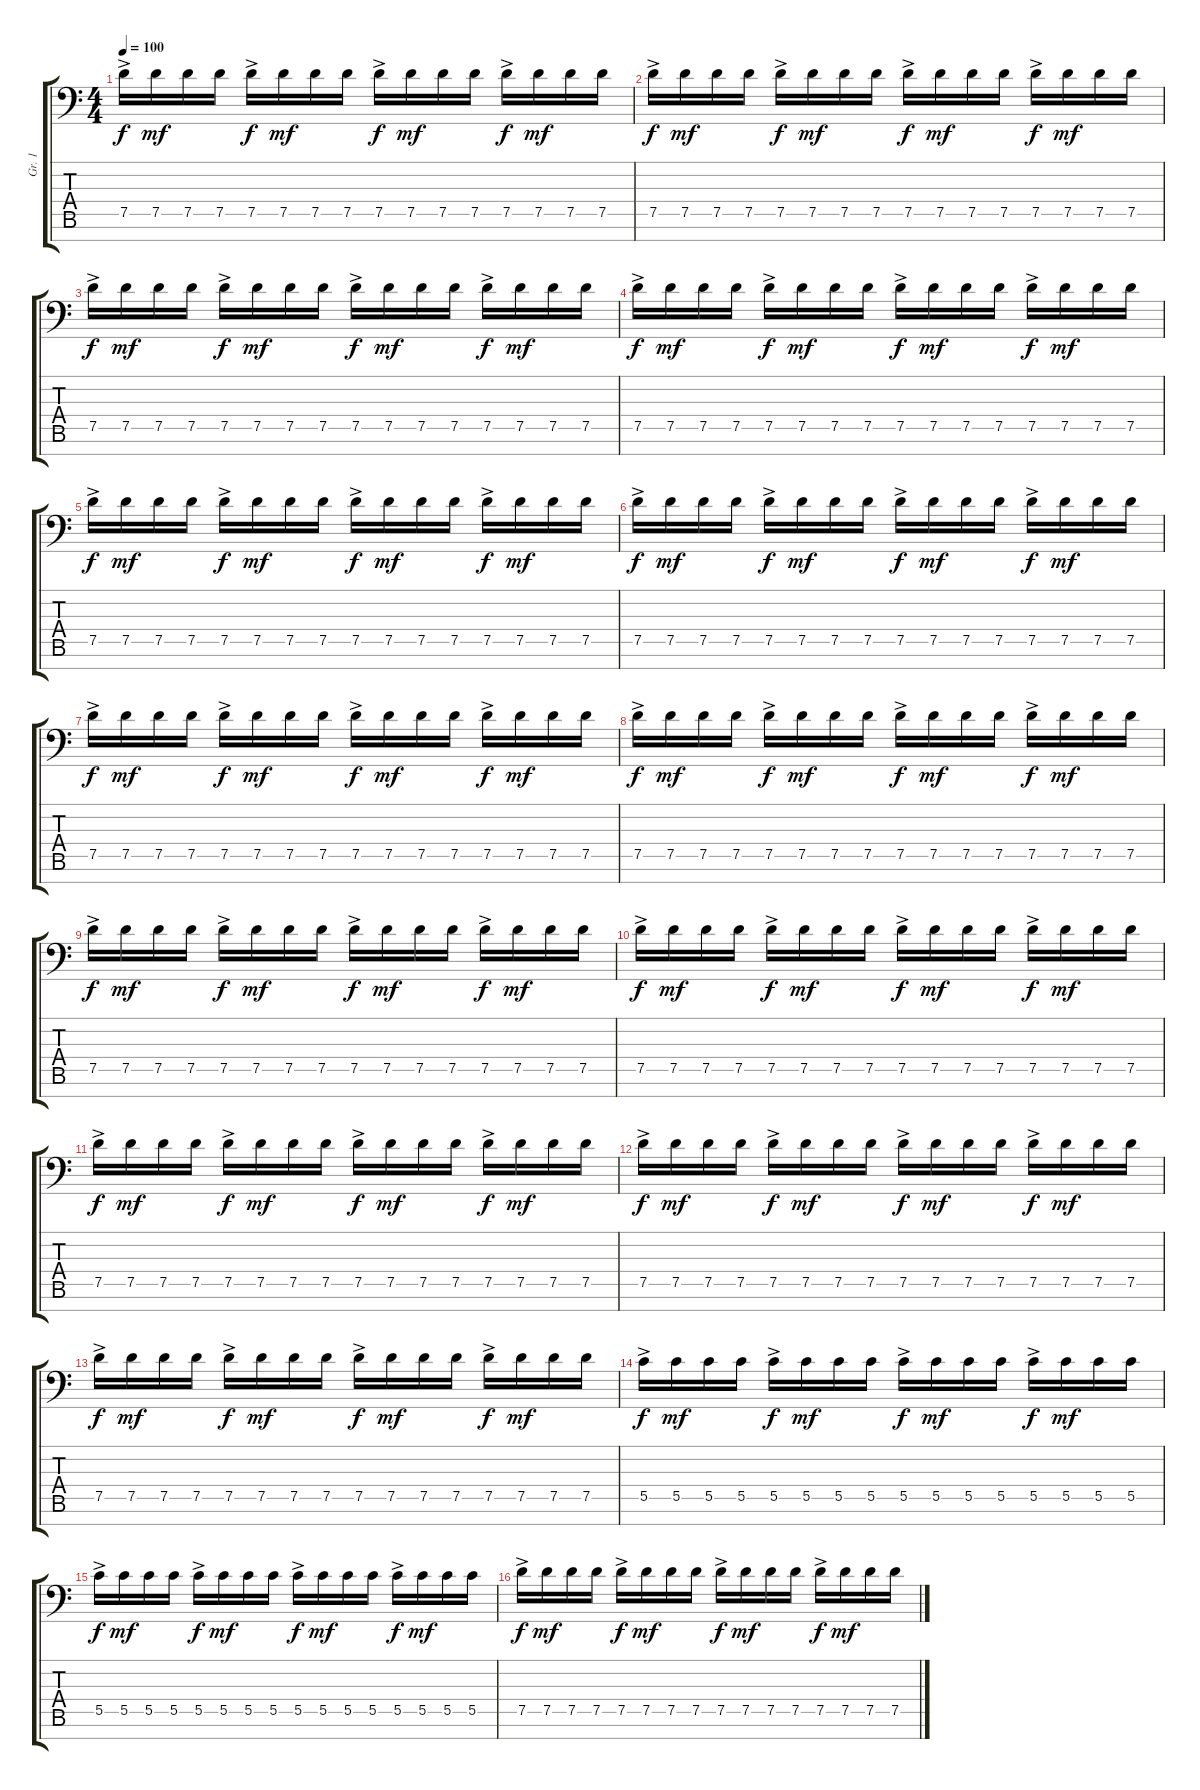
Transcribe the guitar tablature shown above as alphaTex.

\track ("Gr. 1" "Gr. 1") {instrument electricguitarmuted}
\staff {score tabs}
\tuning (D4 A3 F3 C3 G2 D2 A1) {hide}
\ts (4 4)
\tempo 100
\clef f4
\ks c
7.5{ac}.16{dy f} 7.5.16{dy mf} 7.5.16 7.5.16 7.5{ac}.16{dy f} 7.5.16{dy mf} 7.5.16 7.5.16 7.5{ac}.16{dy f} 7.5.16{dy mf} 7.5.16 7.5.16 7.5{ac}.16{dy f} 7.5.16{dy mf} 7.5.16 7.5.16 |
7.5{ac}.16{dy f} 7.5.16{dy mf} 7.5.16 7.5.16 7.5{ac}.16{dy f} 7.5.16{dy mf} 7.5.16 7.5.16 7.5{ac}.16{dy f} 7.5.16{dy mf} 7.5.16 7.5.16 7.5{ac}.16{dy f} 7.5.16{dy mf} 7.5.16 7.5.16 |
7.5{ac}.16{dy f} 7.5.16{dy mf} 7.5.16 7.5.16 7.5{ac}.16{dy f} 7.5.16{dy mf} 7.5.16 7.5.16 7.5{ac}.16{dy f} 7.5.16{dy mf} 7.5.16 7.5.16 7.5{ac}.16{dy f} 7.5.16{dy mf} 7.5.16 7.5.16 |
7.5{ac}.16{dy f} 7.5.16{dy mf} 7.5.16 7.5.16 7.5{ac}.16{dy f} 7.5.16{dy mf} 7.5.16 7.5.16 7.5{ac}.16{dy f} 7.5.16{dy mf} 7.5.16 7.5.16 7.5{ac}.16{dy f} 7.5.16{dy mf} 7.5.16 7.5.16 |
7.5{ac}.16{dy f} 7.5.16{dy mf} 7.5.16 7.5.16 7.5{ac}.16{dy f} 7.5.16{dy mf} 7.5.16 7.5.16 7.5{ac}.16{dy f} 7.5.16{dy mf} 7.5.16 7.5.16 7.5{ac}.16{dy f} 7.5.16{dy mf} 7.5.16 7.5.16 |
7.5{ac}.16{dy f} 7.5.16{dy mf} 7.5.16 7.5.16 7.5{ac}.16{dy f} 7.5.16{dy mf} 7.5.16 7.5.16 7.5{ac}.16{dy f} 7.5.16{dy mf} 7.5.16 7.5.16 7.5{ac}.16{dy f} 7.5.16{dy mf} 7.5.16 7.5.16 |
7.5{ac}.16{dy f} 7.5.16{dy mf} 7.5.16 7.5.16 7.5{ac}.16{dy f} 7.5.16{dy mf} 7.5.16 7.5.16 7.5{ac}.16{dy f} 7.5.16{dy mf} 7.5.16 7.5.16 7.5{ac}.16{dy f} 7.5.16{dy mf} 7.5.16 7.5.16 |
7.5{ac}.16{dy f} 7.5.16{dy mf} 7.5.16 7.5.16 7.5{ac}.16{dy f} 7.5.16{dy mf} 7.5.16 7.5.16 7.5{ac}.16{dy f} 7.5.16{dy mf} 7.5.16 7.5.16 7.5{ac}.16{dy f} 7.5.16{dy mf} 7.5.16 7.5.16 |
7.5{ac}.16{dy f} 7.5.16{dy mf} 7.5.16 7.5.16 7.5{ac}.16{dy f} 7.5.16{dy mf} 7.5.16 7.5.16 7.5{ac}.16{dy f} 7.5.16{dy mf} 7.5.16 7.5.16 7.5{ac}.16{dy f} 7.5.16{dy mf} 7.5.16 7.5.16 |
7.5{ac}.16{dy f} 7.5.16{dy mf} 7.5.16 7.5.16 7.5{ac}.16{dy f} 7.5.16{dy mf} 7.5.16 7.5.16 7.5{ac}.16{dy f} 7.5.16{dy mf} 7.5.16 7.5.16 7.5{ac}.16{dy f} 7.5.16{dy mf} 7.5.16 7.5.16 |
7.5{ac}.16{dy f} 7.5.16{dy mf} 7.5.16 7.5.16 7.5{ac}.16{dy f} 7.5.16{dy mf} 7.5.16 7.5.16 7.5{ac}.16{dy f} 7.5.16{dy mf} 7.5.16 7.5.16 7.5{ac}.16{dy f} 7.5.16{dy mf} 7.5.16 7.5.16 |
7.5{ac}.16{dy f} 7.5.16{dy mf} 7.5.16 7.5.16 7.5{ac}.16{dy f} 7.5.16{dy mf} 7.5.16 7.5.16 7.5{ac}.16{dy f} 7.5.16{dy mf} 7.5.16 7.5.16 7.5{ac}.16{dy f} 7.5.16{dy mf} 7.5.16 7.5.16 |
7.5{ac}.16{dy f} 7.5.16{dy mf} 7.5.16 7.5.16 7.5{ac}.16{dy f} 7.5.16{dy mf} 7.5.16 7.5.16 7.5{ac}.16{dy f} 7.5.16{dy mf} 7.5.16 7.5.16 7.5{ac}.16{dy f} 7.5.16{dy mf} 7.5.16 7.5.16 |
5.5{ac}.16{dy f} 5.5.16{dy mf} 5.5.16 5.5.16 5.5{ac}.16{dy f} 5.5.16{dy mf} 5.5.16 5.5.16 5.5{ac}.16{dy f} 5.5.16{dy mf} 5.5.16 5.5.16 5.5{ac}.16{dy f} 5.5.16{dy mf} 5.5.16 5.5.16 |
5.5{ac}.16{dy f} 5.5.16{dy mf} 5.5.16 5.5.16 5.5{ac}.16{dy f} 5.5.16{dy mf} 5.5.16 5.5.16 5.5{ac}.16{dy f} 5.5.16{dy mf} 5.5.16 5.5.16 5.5{ac}.16{dy f} 5.5.16{dy mf} 5.5.16 5.5.16 |
7.5{ac}.16{dy f} 7.5.16{dy mf} 7.5.16 7.5.16 7.5{ac}.16{dy f} 7.5.16{dy mf} 7.5.16 7.5.16 7.5{ac}.16{dy f} 7.5.16{dy mf} 7.5.16 7.5.16 7.5{ac}.16{dy f} 7.5.16{dy mf} 7.5.16 7.5.16
